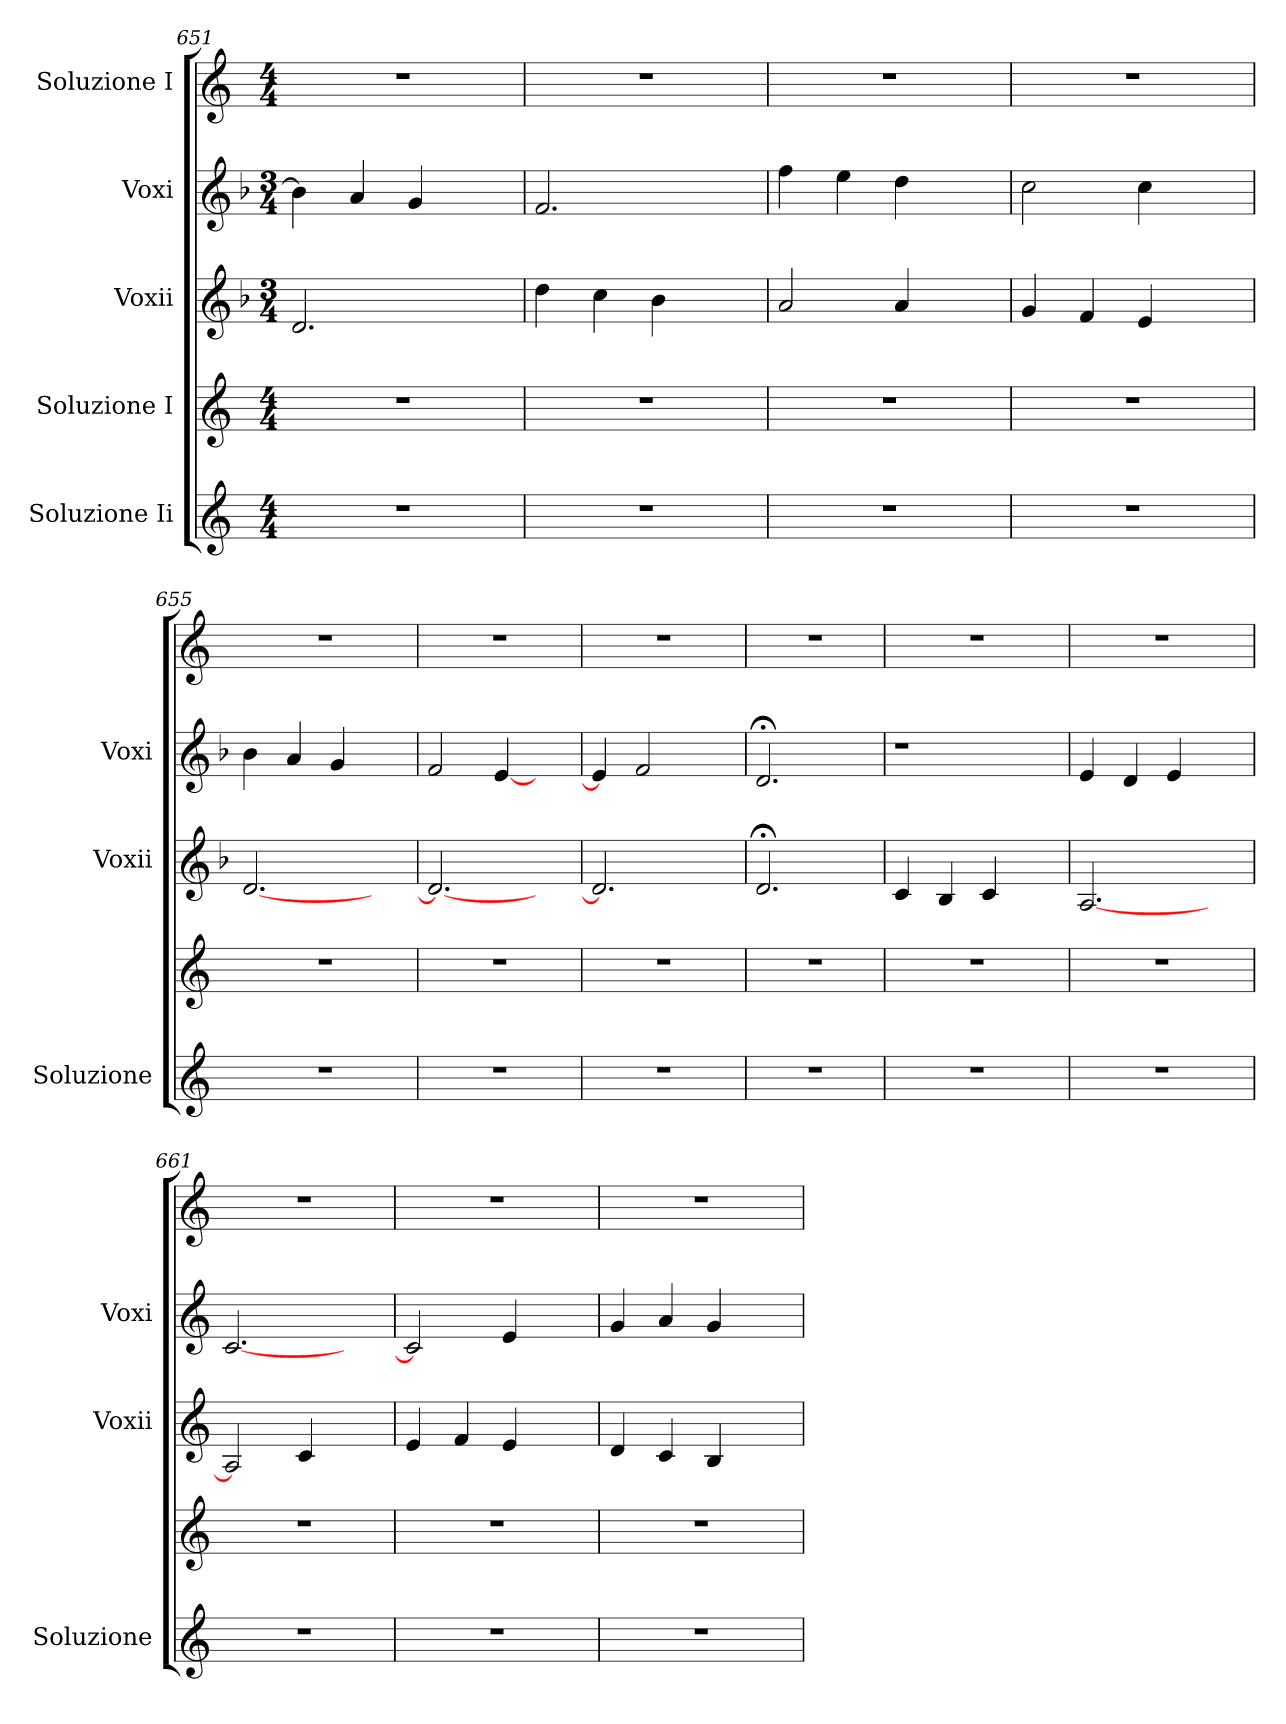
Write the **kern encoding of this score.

**kern	**kern	**kern	**kern	**kern
*part5	*part4	*part3	*part2	*part1
*staff5	*staff4	*staff3	*staff2	*staff1
*I"Soluzione Ii	*I"Soluzione I	*I"Voxii	*I"Voxi	*I"Soluzione I
*I'Soluzione	*	*I'Voxii	*I'Voxi	*
!!LO:LB:g=z
*clefG2	*clefG2	*clefG2	*clefG2	*clefG2
*k[]	*k[]	*k[b-]	*k[b-]	*k[]
*C:	*C:	*F:	*F:	*C:
*M4/4	*M4/4	*M3/4	*M3/4	*M4/4
=651	=651	=651	=651	=651
1r	1r	2.d/	4b-\]	1r
.	.	.	4a/	.
.	.	.	4g/	.
.	.	4ryy	4ryy	.
=652	=652	=652	=652	=652
1r	1r	4dd\	2.f/	1r
.	.	4cc\	.	.
.	.	4b-\	.	.
.	.	4ryy	4ryy	.
=653	=653	=653	=653	=653
1r	1r	2a/	4ff\	1r
.	.	.	4ee\	.
.	.	4a/	4dd\	.
.	.	4ryy	4ryy	.
=654	=654	=654	=654	=654
1r	1r	4g/	2cc\	1r
.	.	4f/	.	.
.	.	4e/	4cc\	.
.	.	4ryy	4ryy	.
=655	=655	=655	=655	=655
1r	1r	[<2.d/	4b-\	1r
.	.	.	4a/	.
.	.	.	4g/	.
.	.	4ryy	4ryy	.
=656	=656	=656	=656	=656
1r	1r	2.d/_	2f/	1r
.	.	.	[<4e/	.
.	.	4ryy	4ryy	.
=657	=657	=657	=657	=657
1r	1r	2.d/]	4e/]	1r
.	.	.	2f/	.
.	.	4ryy	4ryy	.
=658	=658	=658	=658	=658
1r	1r	2.d;/	2.d;/	1r
.	.	4ryy	4ryy	.
!!LO:PB:g=z
=659	=659	=659	=659	=659
*	*	*k[]	*k[]	*
*	*	*C:	*C:	*
!	!	!	!LO:N:vis=1	!
1r	1r	4c/	2.r	1r
.	.	4B/	.	.
.	.	4c/	.	.
.	.	4ryy	4ryy	.
=660	=660	=660	=660	=660
1r	1r	[<2.A/	4e/	1r
.	.	.	4d/	.
.	.	.	4e/	.
.	.	4ryy	4ryy	.
=661	=661	=661	=661	=661
1r	1r	2A/]	[<2.c/	1r
.	.	4c/	.	.
.	.	4ryy	4ryy	.
=662	=662	=662	=662	=662
1r	1r	4e/	2c/]	1r
.	.	4f/	.	.
.	.	4e/	4e/	.
.	.	4ryy	4ryy	.
=663	=663	=663	=663	=663
1r	1r	4d/	4g/	1r
.	.	4c/	4a/	.
.	.	4B/	4g/	.
.	.	4ryy	4ryy	.
=	=	=	=	=
*-	*-	*-	*-	*-
